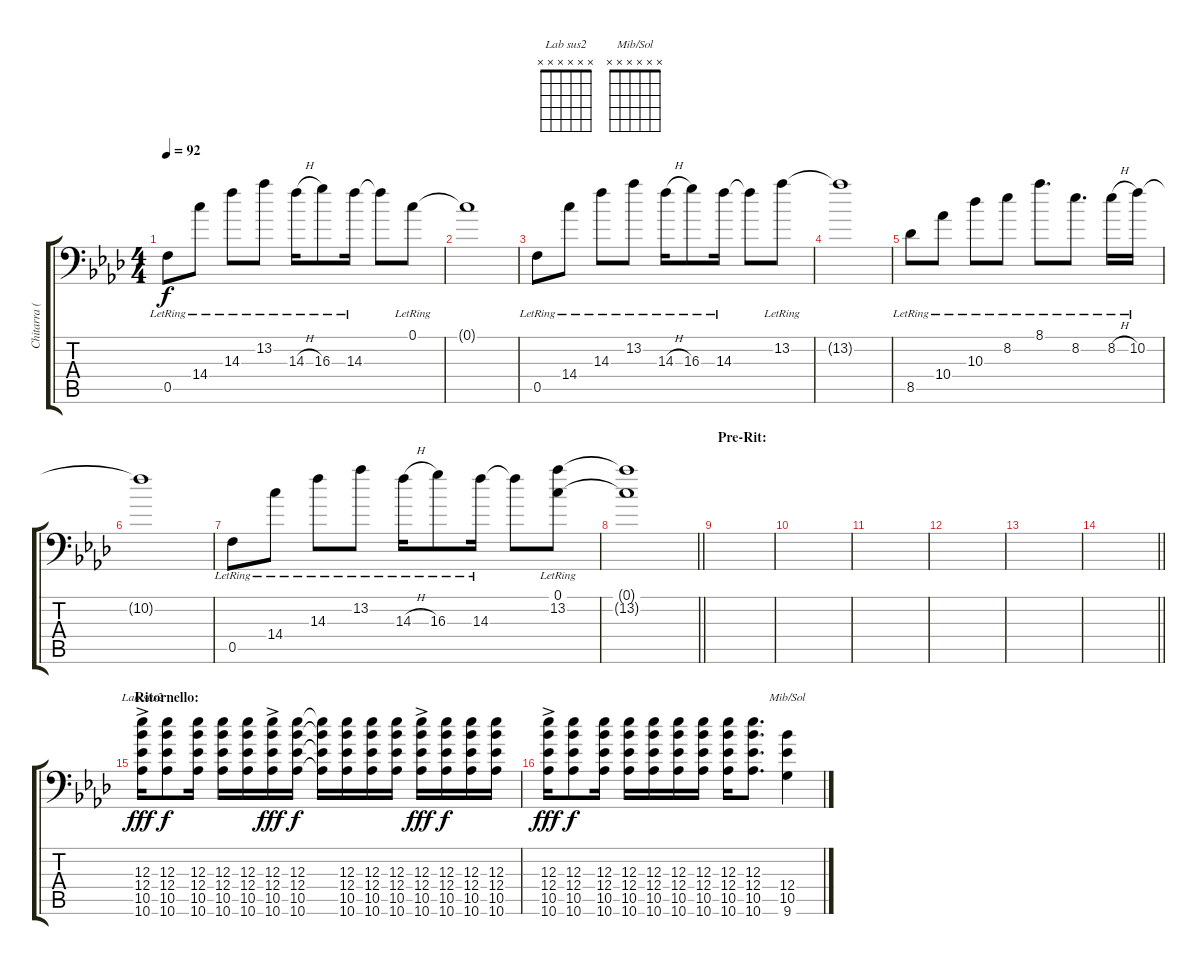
\track ("Chitarra (acustica)" "Chitarra (") {instrument electricguitarjazz}
\staff {score tabs}
\tuning (C4 G3 Eb3 Bb2 F2 Bb1) {hide}
\chord ("Lab sus2" x x x x x x)
\chord ("Mib/Sol" x x x x x x)
\ts (4 4)
\tempo 92
\clef f4
\ks fminor
0.5{lr}.8{dy f} 14.4{lr}.8 14.3{lr}.8 13.2{lr}.8 14.3{h lr}.16 16.3{lr}.8 14.3{lr}.16 14.3{t}.8 0.1{lr}.8 |
0.1{t}.1 |
0.5{lr}.8 14.4{lr}.8 14.3{lr}.8 13.2{lr}.8 14.3{h lr}.16 16.3{lr}.8 14.3{lr}.16 14.3{t}.8 13.2{lr}.8 |
13.2{t}.1 |
8.5{lr}.8 10.4{lr}.8 10.3{lr}.8 8.2{lr}.8 8.1{lr}.8{d} 8.2{lr}.8{d} 8.2{h lr}.16 10.2{lr}.16 |
10.2{t}.1 |
0.5{lr}.8 14.4{lr}.8 14.3{lr}.8 13.2{lr}.8 14.3{h lr}.16 16.3{lr}.8 14.3{lr}.16 14.3{t}.8 (0.1{lr} 13.2{lr}).8 |
\barLineRight lightlight
(0.1{t} 13.2{t}).1 |
\section ("" "Pre-Rit:")
|
|
|
|
|
\barLineRight lightlight
|
\section ("" "Ritornello:")
(12.3{ac} 12.4{ac} 10.5{ac} 10.6{ac}).16{ch "Lab sus2" dy fff volume 8 instrument acousticguitarsteel} (12.3 12.4 10.5 10.6).8{dy f} (12.3 12.4 10.5 10.6).16 (12.3 12.4 10.5 10.6).16 (12.3 12.4 10.5 10.6).16 (12.3{ac} 12.4{ac} 10.5{ac} 10.6{ac}).16{dy fff} (12.3 12.4 10.5 10.6).16{dy f} (12.3{t} 12.4{t} 10.5{t} 10.6{t}).16 (12.3 12.4 10.5 10.6).16 (12.3 12.4 10.5 10.6).16 (12.3 12.4 10.5 10.6).16 (12.3{ac} 12.4{ac} 10.5{ac} 10.6{ac}).16{dy fff} (12.3 12.4 10.5 10.6).16{dy f} (12.3 12.4 10.5 10.6).16 (12.3 12.4 10.5 10.6).16 |
(12.3{ac} 12.4{ac} 10.5{ac} 10.6{ac}).16{dy fff} (12.3 12.4 10.5 10.6).8{dy f} (12.3 12.4 10.5 10.6).16 (12.3 12.4 10.5 10.6).16 (12.3 12.4 10.5 10.6).16 (12.3 12.4 10.5 10.6).16 (12.3 12.4 10.5 10.6).16 (12.3 12.4 10.5 10.6).16 (12.3 12.4 10.5 10.6).8{d} (12.4 10.5 9.6).4{ch "Mib/Sol"}
